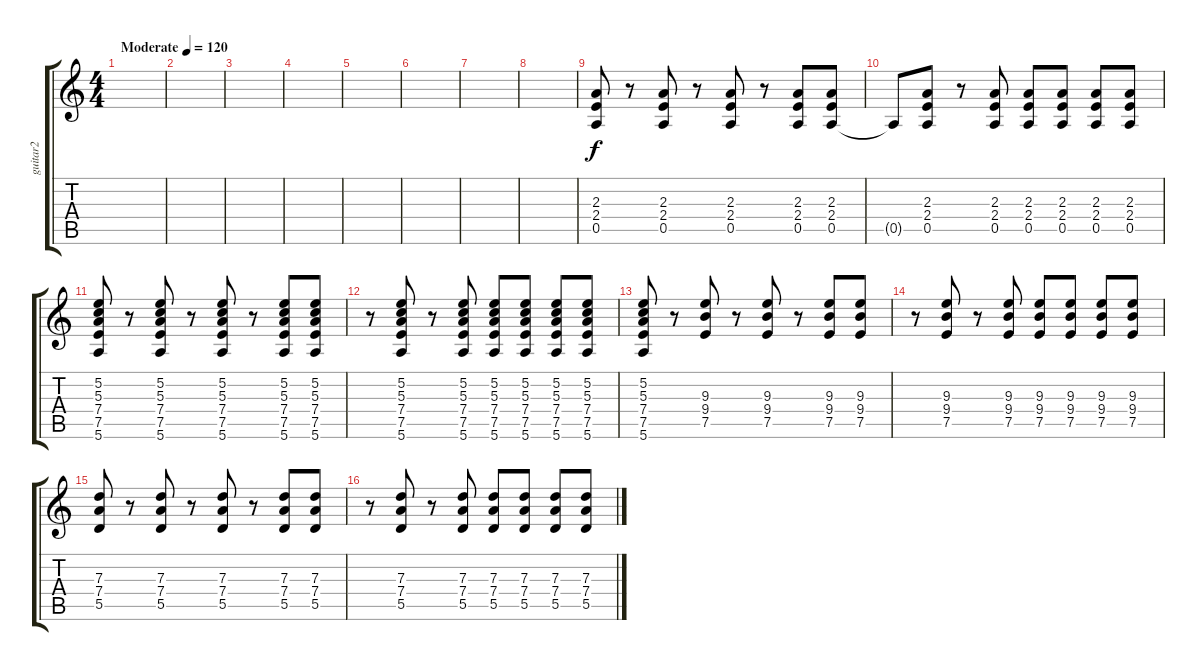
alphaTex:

\track ("guitar2" "guitar2") {instrument distortionguitar}
\staff {score tabs}
\tuning (E4 B3 G3 D3 A2 E2) {hide}
\ts (4 4)
\tempo (120 "Moderate")
\clef g2
\ks c
|
|
|
|
|
|
|
|
(2.3 2.4 0.5).8 r.8 (2.3 2.4 0.5).8 r.8 (2.3 2.4 0.5).8 r.8 (2.3 2.4 0.5).8 (2.3 2.4 0.5).8 |
0.5{t}.8 (2.3 2.4 0.5).8 r.8 (2.3 2.4 0.5).8 (2.3 2.4 0.5).8 (2.3 2.4 0.5).8 (2.3 2.4 0.5).8 (2.3 2.4 0.5).8 |
(5.2 5.3 7.4 7.5 5.6).8 r.8 (5.2 5.3 7.4 7.5 5.6).8 r.8 (5.2 5.3 7.4 7.5 5.6).8 r.8 (5.2 5.3 7.4 7.5 5.6).8 (5.2 5.3 7.4 7.5 5.6).8 |
r.8 (5.2 5.3 7.4 7.5 5.6).8 r.8 (5.2 5.3 7.4 7.5 5.6).8 (5.2 5.3 7.4 7.5 5.6).8 (5.2 5.3 7.4 7.5 5.6).8 (5.2 5.3 7.4 7.5 5.6).8 (5.2 5.3 7.4 7.5 5.6).8 |
(5.2 5.3 7.4 7.5 5.6).8 r.8 (9.3 9.4 7.5).8 r.8 (9.3 9.4 7.5).8 r.8 (9.3 9.4 7.5).8 (9.3 9.4 7.5).8 |
r.8 (9.3 9.4 7.5).8 r.8 (9.3 9.4 7.5).8 (9.3 9.4 7.5).8 (9.3 9.4 7.5).8 (9.3 9.4 7.5).8 (9.3 9.4 7.5).8 |
(7.3 7.4 5.5).8 r.8 (7.3 7.4 5.5).8 r.8 (7.3 7.4 5.5).8 r.8 (7.3 7.4 5.5).8 (7.3 7.4 5.5).8 |
r.8 (7.3 7.4 5.5).8 r.8 (7.3 7.4 5.5).8 (7.3 7.4 5.5).8 (7.3 7.4 5.5).8 (7.3 7.4 5.5).8 (7.3 7.4 5.5).8
